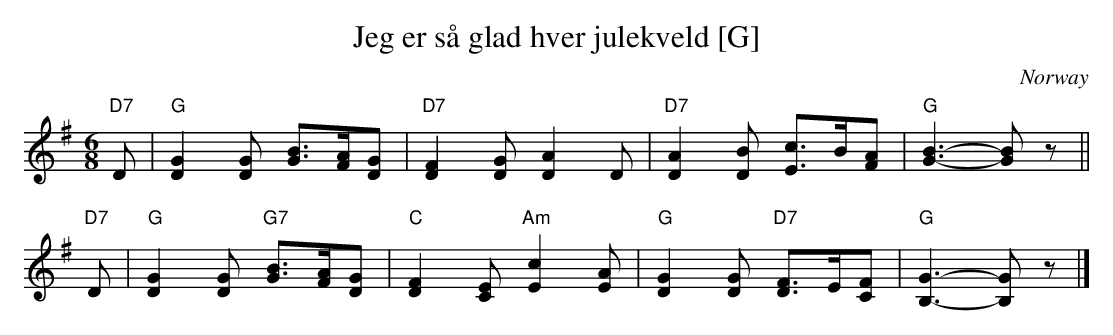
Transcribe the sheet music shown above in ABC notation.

X:1
T: Jeg er s\aa glad hver julekveld [G]
O: Norway
M: 6/8
L: 1/8
K: G
"D7"D \
| "G"[G2D2][GD] [BG]>[AF][GD] \
| "D7"[F2D2][GD] [A2D2]D \
| "D7"[A2D2][BD] [cE]>B[AF] \
| "G"[B3-G3-] [BG]z ||
"D7"D \
| "G"[G2D2][GD] "G7"[BG]>[AF][GD] \
| "C"[F2D2][EC] "Am"[c2E2][AE] \
| "G"[G2D2][GD] "D7"[FD]>E[FC] \
| "G"[G3-B,3-] [GB,]z |]
